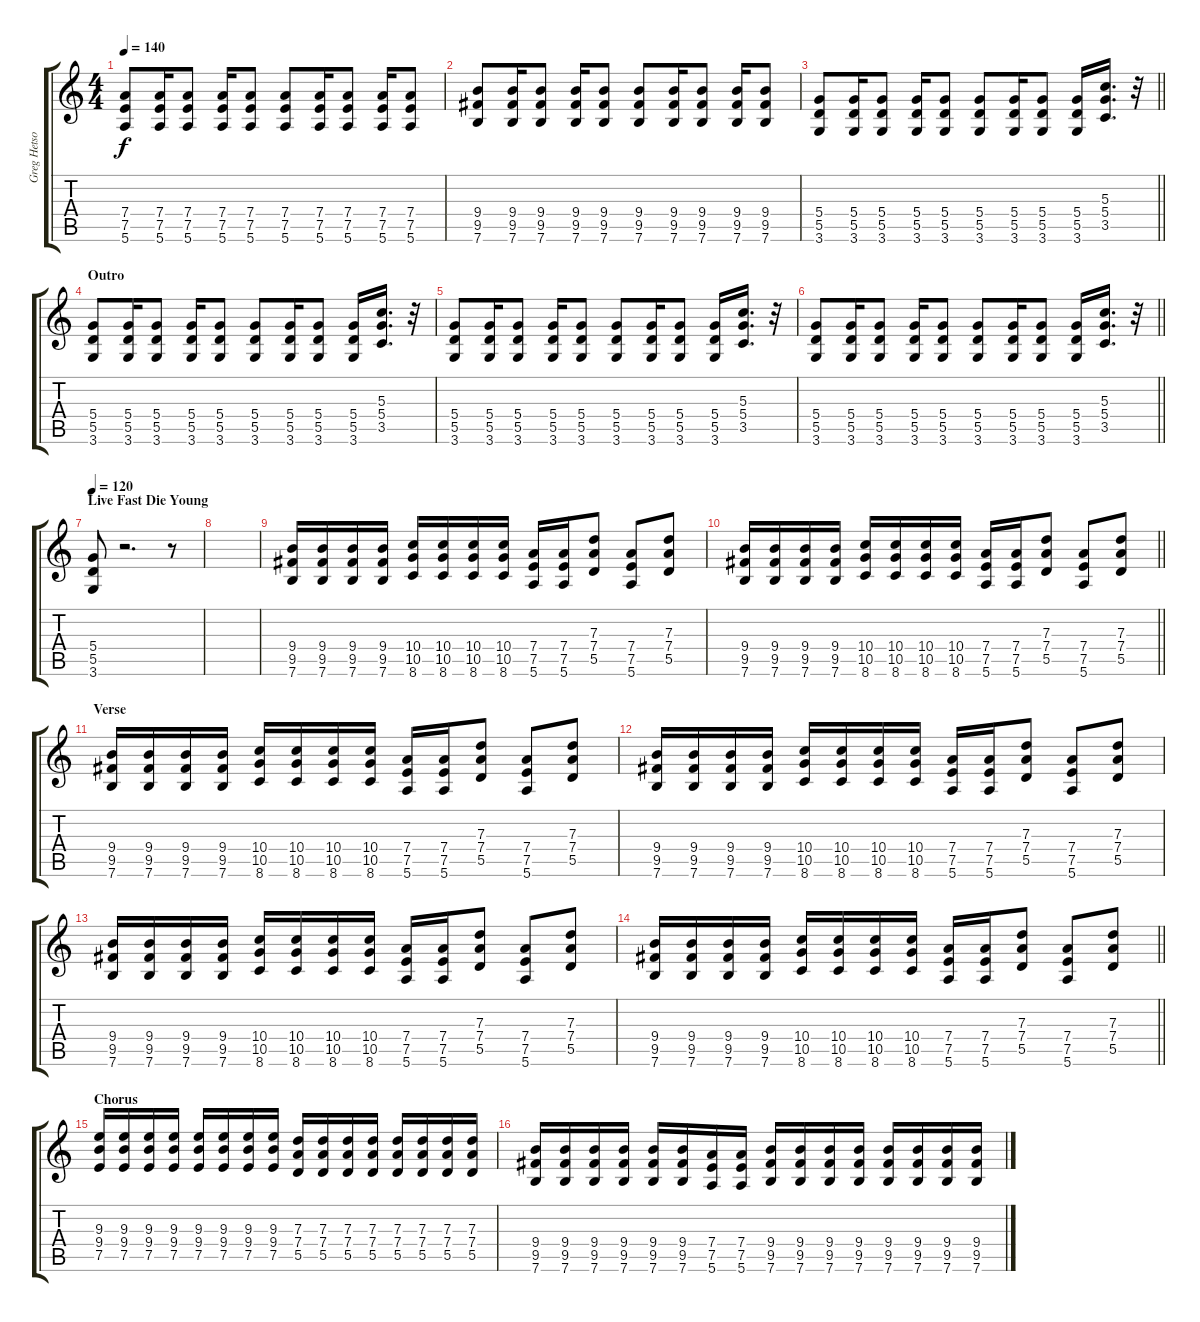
\track ("Greg Hetson" "Greg Hetso") {instrument distortionguitar}
\staff {score tabs}
\tuning (E4 B3 G3 D3 A2 E2) {hide}
\ts (4 4)
\tempo 140
\clef g2
\ks c
(7.4 7.5 5.6).8{dy f} (7.4 7.5 5.6).16 (7.4 7.5 5.6).8 (7.4 7.5 5.6).16 (7.4 7.5 5.6).8 (7.4 7.5 5.6).8 (7.4 7.5 5.6).16 (7.4 7.5 5.6).8 (7.4 7.5 5.6).16 (7.4 7.5 5.6).8 |
(9.4 9.5 7.6).8 (9.4 9.5 7.6).16 (9.4 9.5 7.6).8 (9.4 9.5 7.6).16 (9.4 9.5 7.6).8 (9.4 9.5 7.6).8 (9.4 9.5 7.6).16 (9.4 9.5 7.6).8 (9.4 9.5 7.6).16 (9.4 9.5 7.6).8 |
\barLineRight lightlight
(5.4 5.5 3.6).8 (5.4 5.5 3.6).16 (5.4 5.5 3.6).8 (5.4 5.5 3.6).16 (5.4 5.5 3.6).8 (5.4 5.5 3.6).8 (5.4 5.5 3.6).16 (5.4 5.5 3.6).8 (5.4 5.5 3.6).16 (5.3 5.4 3.5).16{d} r.32 |
\section ("" "Outro")
(5.4 5.5 3.6).8 (5.4 5.5 3.6).16 (5.4 5.5 3.6).8 (5.4 5.5 3.6).16 (5.4 5.5 3.6).8 (5.4 5.5 3.6).8 (5.4 5.5 3.6).16 (5.4 5.5 3.6).8 (5.4 5.5 3.6).16 (5.3 5.4 3.5).16{d} r.32 |
(5.4 5.5 3.6).8 (5.4 5.5 3.6).16 (5.4 5.5 3.6).8 (5.4 5.5 3.6).16 (5.4 5.5 3.6).8 (5.4 5.5 3.6).8 (5.4 5.5 3.6).16 (5.4 5.5 3.6).8 (5.4 5.5 3.6).16 (5.3 5.4 3.5).16{d} r.32 |
\barLineRight lightlight
(5.4 5.5 3.6).8 (5.4 5.5 3.6).16 (5.4 5.5 3.6).8 (5.4 5.5 3.6).16 (5.4 5.5 3.6).8 (5.4 5.5 3.6).8 (5.4 5.5 3.6).16 (5.4 5.5 3.6).8 (5.4 5.5 3.6).16 (5.3 5.4 3.5).16{d} r.32 |
\section ("" "Live Fast Die Young")
\tempo 120
(5.4 5.5 3.6).8 r.2{d} r.8 |
|
(9.4 9.5 7.6).16 (9.4 9.5 7.6).16 (9.4 9.5 7.6).16 (9.4 9.5 7.6).16 (10.4 10.5 8.6).16 (10.4 10.5 8.6).16 (10.4 10.5 8.6).16 (10.4 10.5 8.6).16 (7.4 7.5 5.6).16 (7.4 7.5 5.6).16 (7.3 7.4 5.5).8 (7.4 7.5 5.6).8 (7.3 7.4 5.5).8 |
\barLineRight lightlight
(9.4 9.5 7.6).16 (9.4 9.5 7.6).16 (9.4 9.5 7.6).16 (9.4 9.5 7.6).16 (10.4 10.5 8.6).16 (10.4 10.5 8.6).16 (10.4 10.5 8.6).16 (10.4 10.5 8.6).16 (7.4 7.5 5.6).16 (7.4 7.5 5.6).16 (7.3 7.4 5.5).8 (7.4 7.5 5.6).8 (7.3 7.4 5.5).8 |
\section ("" "Verse")
(9.4 9.5 7.6).16 (9.4 9.5 7.6).16 (9.4 9.5 7.6).16 (9.4 9.5 7.6).16 (10.4 10.5 8.6).16 (10.4 10.5 8.6).16 (10.4 10.5 8.6).16 (10.4 10.5 8.6).16 (7.4 7.5 5.6).16 (7.4 7.5 5.6).16 (7.3 7.4 5.5).8 (7.4 7.5 5.6).8 (7.3 7.4 5.5).8 |
(9.4 9.5 7.6).16 (9.4 9.5 7.6).16 (9.4 9.5 7.6).16 (9.4 9.5 7.6).16 (10.4 10.5 8.6).16 (10.4 10.5 8.6).16 (10.4 10.5 8.6).16 (10.4 10.5 8.6).16 (7.4 7.5 5.6).16 (7.4 7.5 5.6).16 (7.3 7.4 5.5).8 (7.4 7.5 5.6).8 (7.3 7.4 5.5).8 |
(9.4 9.5 7.6).16 (9.4 9.5 7.6).16 (9.4 9.5 7.6).16 (9.4 9.5 7.6).16 (10.4 10.5 8.6).16 (10.4 10.5 8.6).16 (10.4 10.5 8.6).16 (10.4 10.5 8.6).16 (7.4 7.5 5.6).16 (7.4 7.5 5.6).16 (7.3 7.4 5.5).8 (7.4 7.5 5.6).8 (7.3 7.4 5.5).8 |
\barLineRight lightlight
(9.4 9.5 7.6).16 (9.4 9.5 7.6).16 (9.4 9.5 7.6).16 (9.4 9.5 7.6).16 (10.4 10.5 8.6).16 (10.4 10.5 8.6).16 (10.4 10.5 8.6).16 (10.4 10.5 8.6).16 (7.4 7.5 5.6).16 (7.4 7.5 5.6).16 (7.3 7.4 5.5).8 (7.4 7.5 5.6).8 (7.3 7.4 5.5).8 |
\section ("" "Chorus")
(9.3 9.4 7.5).16 (9.3 9.4 7.5).16 (9.3 9.4 7.5).16 (9.3 9.4 7.5).16 (9.3 9.4 7.5).16 (9.3 9.4 7.5).16 (9.3 9.4 7.5).16 (9.3 9.4 7.5).16 (7.3 7.4 5.5).16 (7.3 7.4 5.5).16 (7.3 7.4 5.5).16 (7.3 7.4 5.5).16 (7.3 7.4 5.5).16 (7.3 7.4 5.5).16 (7.3 7.4 5.5).16 (7.3 7.4 5.5).16 |
(9.4 9.5 7.6).16 (9.4 9.5 7.6).16 (9.4 9.5 7.6).16 (9.4 9.5 7.6).16 (9.4 9.5 7.6).16 (9.4 9.5 7.6).16 (7.4 7.5 5.6).16 (7.4 7.5 5.6).16 (9.4 9.5 7.6).16 (9.4 9.5 7.6).16 (9.4 9.5 7.6).16 (9.4 9.5 7.6).16 (9.4 9.5 7.6).16 (9.4 9.5 7.6).16 (9.4 9.5 7.6).16 (9.4 9.5 7.6).16
